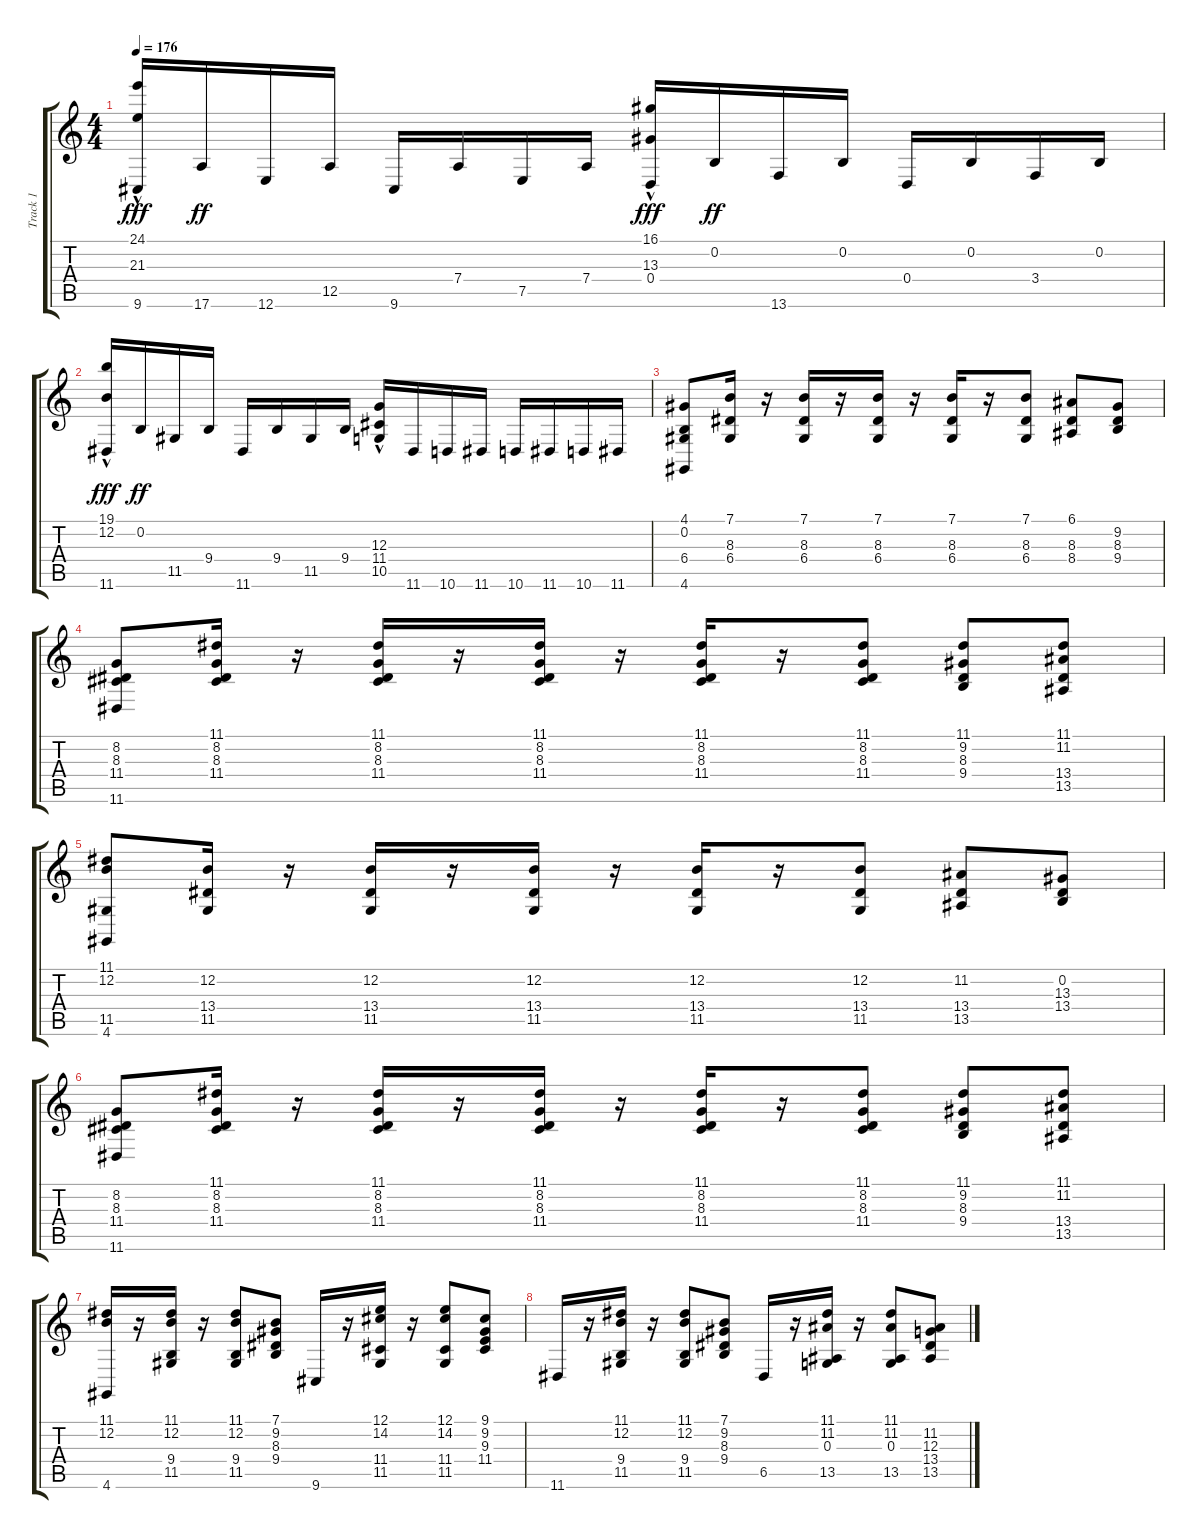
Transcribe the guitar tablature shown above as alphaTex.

\track ("Track 1" "Track 1") {instrument acousticgrandpiano}
\staff {score tabs}
\tuning (E4 B3 G3 D3 A2 E2) {hide}
\ts (4 4)
\tempo 176
\clef g2
\ks c
(24.1{hac} 21.3{hac} 9.6).16{dy fff} 17.6.16{dy ff} 12.6.16 12.5.16 9.6.16 7.4.16 7.5.16 7.4.16 (16.1{hac} 13.3{hac} 0.4).16{dy fff} 0.2.16{dy ff} 13.6.16 0.2.16 0.4.16 0.2.16 3.4.16 0.2.16 |
(19.1{hac} 12.2{hac} 11.6).16{dy fff} 0.2.16{dy ff} 11.5.16 9.4.16 11.6.16 9.4.16 11.5.16 9.4.16 (12.3{hac} 11.4{hac} 10.5{hac}).16 11.6.16 10.6.16 11.6.16 10.6.16 11.6.16 10.6.16 11.6.16 |
(4.1 0.2 6.4 4.6).8 (7.1 8.3 6.4).16 r.16 (7.1 8.3 6.4).16 r.16 (7.1 8.3 6.4).16 r.16 (7.1 8.3 6.4).16 r.16 (7.1 8.3 6.4).8 (6.1 8.3 8.4).8 (9.2 8.3 9.4).8 |
(8.2 8.3 11.4 11.6).8 (11.1 8.2 8.3 11.4).16 r.16 (11.1 8.2 8.3 11.4).16 r.16 (11.1 8.2 8.3 11.4).16 r.16 (11.1 8.2 8.3 11.4).16 r.16 (11.1 8.2 8.3 11.4).8 (11.1 9.2 8.3 9.4).8 (11.1 11.2 13.4 13.5).8 |
(11.1 12.2 11.5 4.6).8 (12.2 13.4 11.5).16 r.16 (12.2 13.4 11.5).16 r.16 (12.2 13.4 11.5).16 r.16 (12.2 13.4 11.5).16 r.16 (12.2 13.4 11.5).8 (11.2 13.4 13.5).8 (0.2 13.3 13.4).8 |
(8.2 8.3 11.4 11.6).8 (11.1 8.2 8.3 11.4).16 r.16 (11.1 8.2 8.3 11.4).16 r.16 (11.1 8.2 8.3 11.4).16 r.16 (11.1 8.2 8.3 11.4).16 r.16 (11.1 8.2 8.3 11.4).8 (11.1 9.2 8.3 9.4).8 (11.1 11.2 13.4 13.5).8 |
(11.1 12.2 4.6).16 r.16 (11.1 12.2 9.4 11.5).16 r.16 (11.1 12.2 9.4 11.5).8 (7.1 9.2 8.3 9.4).8 9.6.16 r.16 (12.1 14.2 11.4 11.5).16 r.16 (12.1 14.2 11.4 11.5).8 (9.1 9.2 9.3 11.4).8 |
11.6.16 r.16 (11.1 12.2 9.4 11.5).16 r.16 (11.1 12.2 9.4 11.5).8 (7.1 9.2 8.3 9.4).8 6.5.16 r.16 (11.1 11.2 0.3 13.5).16 r.16 (11.1 11.2 0.3 13.5).8 (11.2 12.3 13.4 13.5).8
